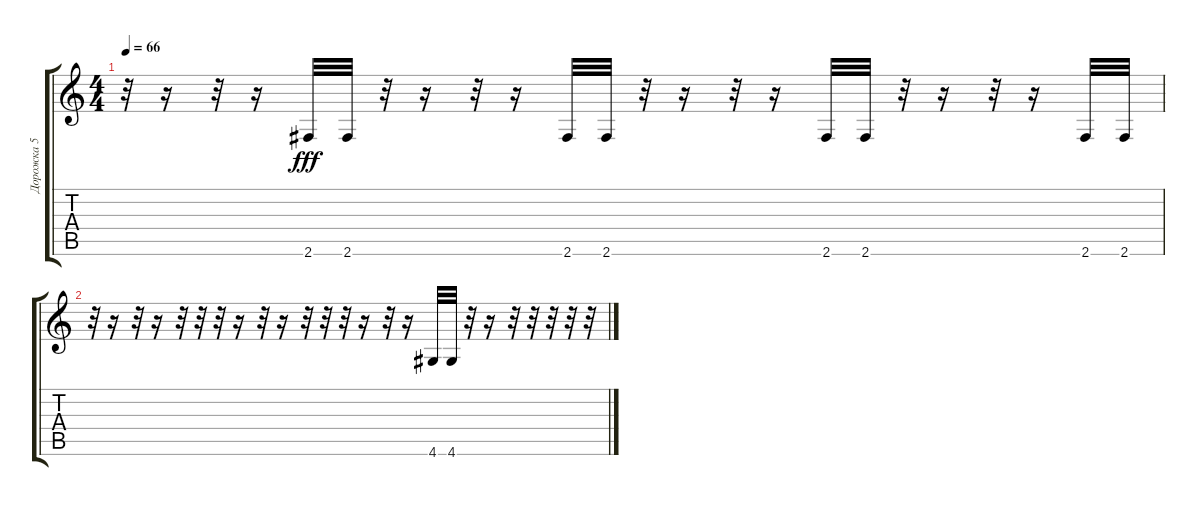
\track ("Дорожка 5" "Дорожка 5") {instrument synthbass1}
\staff {score tabs}
\tuning (E4 B3 G3 D3 A2 E2) {hide}
\ts (4 4)
\tempo 66
\clef g2
\ks c
r.32{dy fff} r.16 r.32 r.16 2.6.32 2.6.32 r.32 r.16 r.32 r.16 2.6.32 2.6.32 r.32 r.16 r.32 r.16 2.6.32 2.6.32 r.32 r.16 r.32 r.16 2.6.32 2.6.32 |
r.32 r.16 r.32 r.16 r.32 r.32 r.32 r.16 r.32 r.16 r.32 r.32 r.32 r.16 r.32 r.16 4.6.32 4.6.32 r.32 r.16 r.32 r.32 r.32 r.32 r.32
